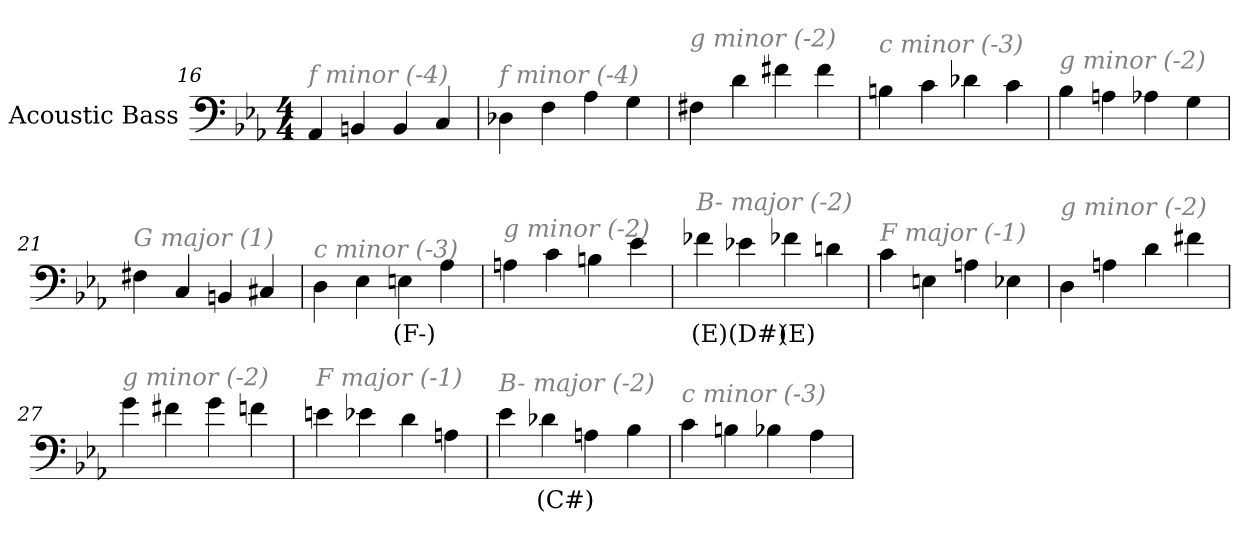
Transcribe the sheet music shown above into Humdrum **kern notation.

**kern	**text
*part1	*part1
*staff1	*staff1
*I"Acoustic Bass	*
*clefF4	*
*ITrd7c12	*
*k[b-e-a-]	*
*E-:	*
*M4/4	*
=16	=16
!LO:TX:i:color=#808080:t=f minor (-4)	!
4AAA-	.
4BBBn	.
4BBB	.
4CC	.
=17	=17
!LO:TX:i:color=#808080:t=f minor (-4)	!
4DD-X	.
4FF	.
4AA-	.
4GG	.
=18	=18
!LO:TX:i:color=#808080:t=g minor (-2)	!
4FF#X	.
4D	.
4F#X	.
4F#	.
=19	=19
!LO:TX:i:color=#808080:t=c minor (-3)	!
4BBn	.
4C	.
4D-X	.
4C	.
=20	=20
!LO:TX:i:color=#808080:t=g minor (-2)	!
4BB-	.
4AAn	.
4AA-X	.
4GG	.
=21	=21
!LO:TX:i:color=#808080:t=G major (1)	!
4FF#X	.
4CC	.
4BBBn	.
4CC#X	.
=22	=22
!LO:TX:i:color=#808080:t=c minor (-3)	!
4DD	.
4EE-	.
4EEni	(F-)
4AA-	.
=23	=23
!LO:TX:i:color=#808080:t=g minor (-2)	!
4AAn	.
4C	.
4BBn	.
4E-	.
=24	=24
!LO:TX:i:color=#808080:t=B- major (-2)	!
4F-Xi	(E)
4E-Xi	(D#)
4F-Xi	(E)
4Dn	.
=25	=25
!LO:TX:i:color=#808080:t=F major (-1)	!
4C	.
4EEn	.
4AAn	.
4EE-X	.
=26	=26
!LO:TX:i:color=#808080:t=g minor (-2)	!
4DD	.
4AAn	.
4D	.
4F#X	.
=27	=27
!LO:TX:i:color=#808080:t=g minor (-2)	!
4G	.
4F#X	.
4G	.
4Fn	.
=28	=28
!LO:TX:i:color=#808080:t=F major (-1)	!
4En	.
4E-X	.
4D	.
4AAn	.
=29	=29
!LO:TX:i:color=#808080:t=B- major (-2)	!
4E-	.
4D-Xi	(C#)
4AAn	.
4BB-	.
=30	=30
!LO:TX:i:color=#808080:t=c minor (-3)	!
4C	.
4BBn	.
4BB-X	.
4AA-	.
=	=
*-	*-
